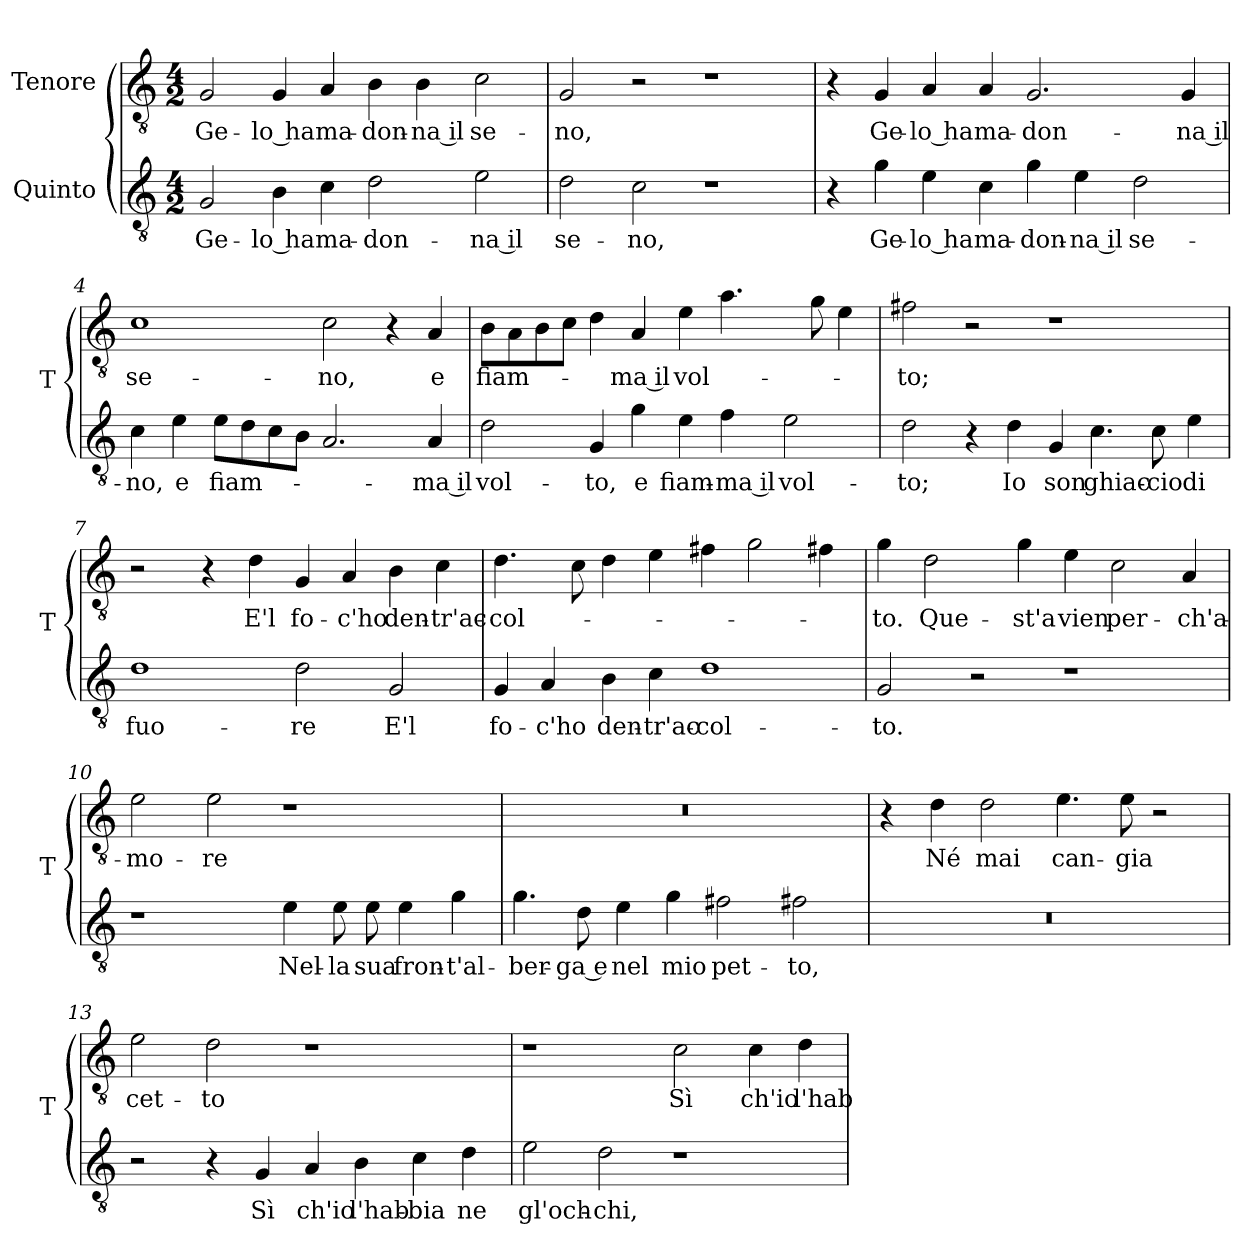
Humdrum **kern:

**kern	**text	**kern	**text
*part2	*part2	*part1	*part1
*staff2	*staff2	*staff1	*staff1
*I"Quinto	*	*I"Tenore	*
*	*	*I'T	*
*clefGv2	*	*clefGv2	*
*k[]	*	*k[]	*
*M4/2	*	*M4/2	*
=1	=1	=1	=1
2G	Ge-	2G	Ge-
4B	-lo ha	4G	-lo ha
4c	ma-	4A	ma-
2d	-don-	4B	-don-
.	.	4B	-na il
2e	-na il	2c	se-
=2	=2	=2	=2
2d	se-	2G	-no,
2c	-no,	2r	.
1r	.	1r	.
=3	=3	=3	=3
4r	.	4r	.
4g	Ge-	4G	Ge-
4e	-lo ha	4A	-lo ha
4c	ma-	4A	ma-
4g	-don-	2.G	-don-
4e	-na il	.	.
2d	se-	.	.
.	.	4G	-na il
=4	=4	=4	=4
4c	-no,	1c	se-
4e	e	.	.
8eL	fiam-	.	.
8d	.	.	.
8c	.	.	.
8BJ	.	.	.
2.A	.	2c	-no,
.	.	4r	.
4A	-ma il	4A	e
=5	=5	=5	=5
2d	vol-	8BL	fiam-
.	.	8A	.
.	.	8B	.
.	.	8cJ	.
4G	-to,	4d	.
4g	e	4A	-ma il
4e	fiam-	4e	vol-
4f	-ma il	4.a	.
2e	vol-	.	.
.	.	8g	.
.	.	4e	.
=6	=6	=6	=6
2d	-to;	2f#X	-to;
4r	.	2r	.
4d	Io	.	.
4G	son	1r	.
4.c	ghiac-	.	.
8c	-cio	.	.
4e	di	.	.
=7	=7	=7	=7
1d	fuo-	2r	.
.	.	4r	.
.	.	4d	E'l
2d	-re	4G	fo-
.	.	4A	-c'ho
2G	E'l	4B	den-
.	.	4c	-tr'ac-
=8	=8	=8	=8
4G	fo-	4.d	-col-
4A	-c'ho	.	.
.	.	8c	.
4B	den-	4d	.
4c	-tr'ac-	4e	.
1d	-col-	4f#X	.
.	.	2g	.
.	.	4f#X	.
=9	=9	=9	=9
2G	-to.	4g	-to.
.	.	2d	Que-
2r	.	.	.
.	.	4g	-st'a
1r	.	4e	vien
.	.	2c	per-
.	.	4A	-ch'a-
=10	=10	=10	=10
1r	.	2e	-mo-
.	.	2e	-re
4e	Nel-	1r	.
8e	-la	.	.
8e	sua	.	.
4e	fron-	.	.
4g	-t'al-	.	.
=11	=11	=11	=11
4.g	-ber-	0r	.
8d	-ga e	.	.
4e	nel	.	.
4g	mio	.	.
2f#X	pet-	.	.
2f#X	-to,	.	.
=12	=12	=12	=12
0r	.	4r	.
.	.	4d	Né
.	.	2d	mai
.	.	4.e	can-
.	.	8e	-gia
.	.	2r	.
=13	=13	=13	=13
2r	.	2e	-cet-
4r	.	2d	-to
4G	Sì	.	.
4A	ch'io	1r	.
4B	l'hab-	.	.
4c	-bia	.	.
4d	ne	.	.
=14	=14	=14	=14
2e	gl'och-	1r	.
2d	-chi,	.	.
1r	.	2c	Sì
.	.	4c	ch'io
.	.	4d	l'hab-
=	=	=	=
*-	*-	*-	*-
